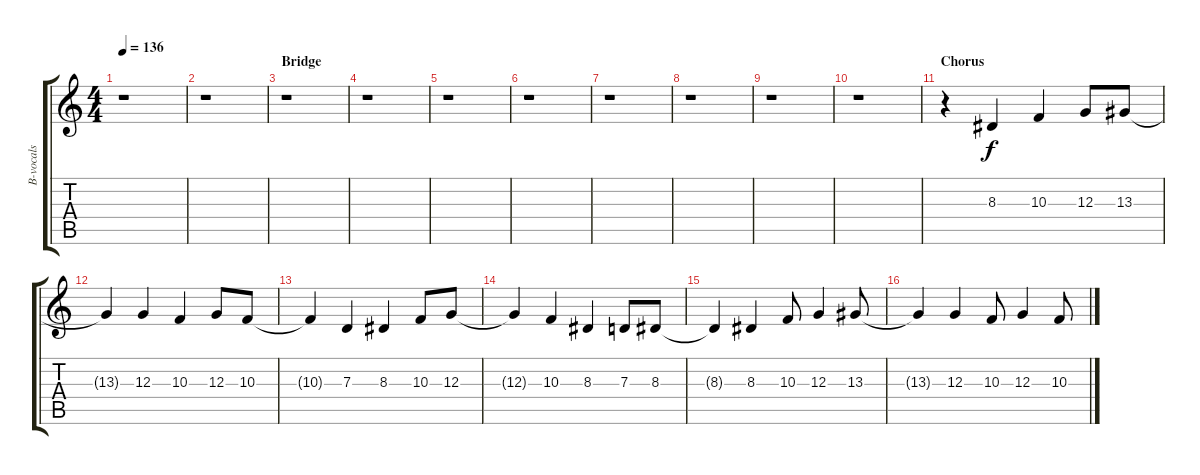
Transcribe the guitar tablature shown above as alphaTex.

\track ("B-vocals" "B-vocals") {instrument lead6voice}
\staff {score tabs}
\tuning (E4 B3 G3 D3 A2 E2) {hide}
\ts (4 4)
\tempo 136
\clef g2
\ks c
r.1{dy f} |
r.1 |
\section ("" "Bridge")
r.1 |
r.1 |
r.1 |
r.1 |
r.1 |
r.1 |
r.1 |
r.1 |
\section ("" "Chorus")
r.4 8.3.4 10.3.4 12.3.8 13.3.8 |
13.3{t}.4 12.3.4 10.3.4 12.3.8 10.3.8 |
10.3{t}.4 7.3.4 8.3.4 10.3.8 12.3.8 |
12.3{t}.4 10.3.4 8.3.4 7.3.8 8.3.8 |
8.3{t}.4 8.3.4 10.3.8 12.3.4 13.3.8 |
13.3{t}.4 12.3.4 10.3.8 12.3.4 10.3.8
